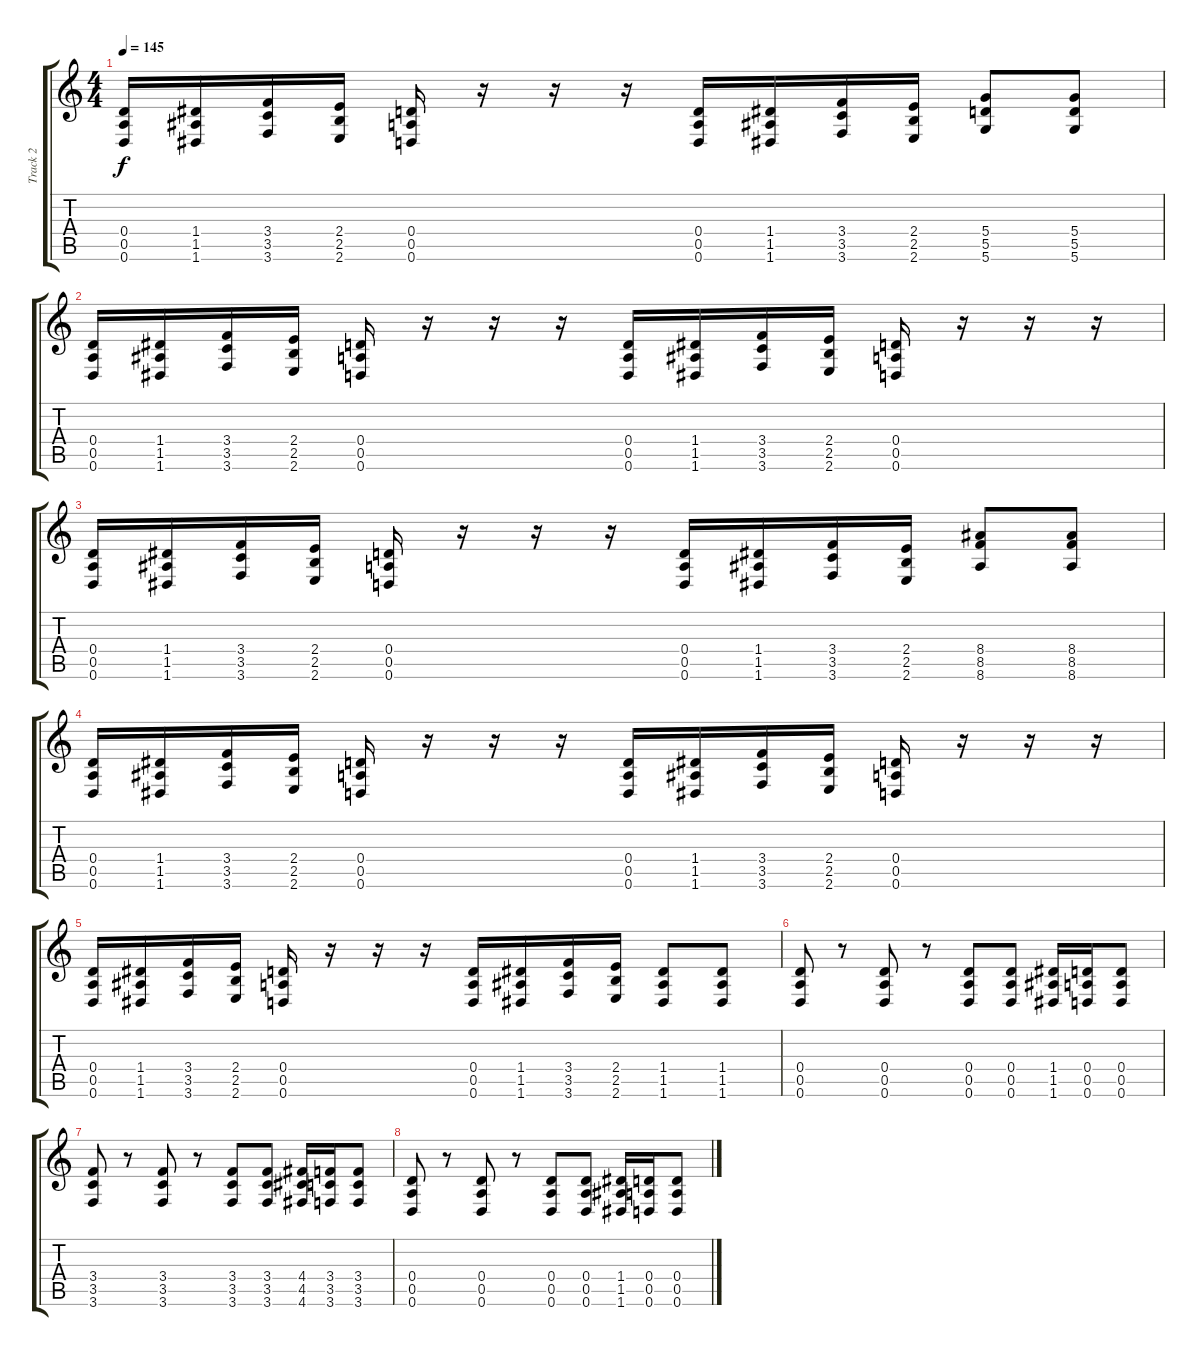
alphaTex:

\track ("Track 2" "Track 2") {instrument distortionguitar}
\staff {score tabs}
\tuning (E4 B3 G3 D3 A2 D2) {hide}
\ts (4 4)
\tempo 145
\clef g2
\ks c
(0.4 0.5 0.6).16{dy f} (1.4 1.5 1.6).16 (3.4 3.5 3.6).16 (2.4 2.5 2.6).16 (0.4 0.5 0.6).16 r.16 r.16 r.16 (0.4 0.5 0.6).16 (1.4 1.5 1.6).16 (3.4 3.5 3.6).16 (2.4 2.5 2.6).16 (5.4 5.5 5.6).8 (5.4 5.5 5.6).8 |
(0.4 0.5 0.6).16 (1.4 1.5 1.6).16 (3.4 3.5 3.6).16 (2.4 2.5 2.6).16 (0.4 0.5 0.6).16 r.16 r.16 r.16 (0.4 0.5 0.6).16 (1.4 1.5 1.6).16 (3.4 3.5 3.6).16 (2.4 2.5 2.6).16 (0.4 0.5 0.6).16 r.16 r.16 r.16 |
(0.4 0.5 0.6).16 (1.4 1.5 1.6).16 (3.4 3.5 3.6).16 (2.4 2.5 2.6).16 (0.4 0.5 0.6).16 r.16 r.16 r.16 (0.4 0.5 0.6).16 (1.4 1.5 1.6).16 (3.4 3.5 3.6).16 (2.4 2.5 2.6).16 (8.4 8.5 8.6).8 (8.4 8.5 8.6).8 |
(0.4 0.5 0.6).16 (1.4 1.5 1.6).16 (3.4 3.5 3.6).16 (2.4 2.5 2.6).16 (0.4 0.5 0.6).16 r.16 r.16 r.16 (0.4 0.5 0.6).16 (1.4 1.5 1.6).16 (3.4 3.5 3.6).16 (2.4 2.5 2.6).16 (0.4 0.5 0.6).16 r.16 r.16 r.16 |
(0.4 0.5 0.6).16 (1.4 1.5 1.6).16 (3.4 3.5 3.6).16 (2.4 2.5 2.6).16 (0.4 0.5 0.6).16 r.16 r.16 r.16 (0.4 0.5 0.6).16 (1.4 1.5 1.6).16 (3.4 3.5 3.6).16 (2.4 2.5 2.6).16 (1.4 1.5 1.6).8 (1.4 1.5 1.6).8 |
(0.4 0.5 0.6).8 r.8 (0.4 0.5 0.6).8 r.8 (0.4 0.5 0.6).8 (0.4 0.5 0.6).8 (1.4 1.5 1.6).16 (0.4 0.5 0.6).16 (0.4 0.5 0.6).8 |
(3.4 3.5 3.6).8 r.8 (3.4 3.5 3.6).8 r.8 (3.4 3.5 3.6).8 (3.4 3.5 3.6).8 (4.4 4.5 4.6).16 (3.4 3.5 3.6).16 (3.4 3.5 3.6).8 |
(0.4 0.5 0.6).8 r.8 (0.4 0.5 0.6).8 r.8 (0.4 0.5 0.6).8 (0.4 0.5 0.6).8 (1.4 1.5 1.6).16 (0.4 0.5 0.6).16 (0.4 0.5 0.6).8
